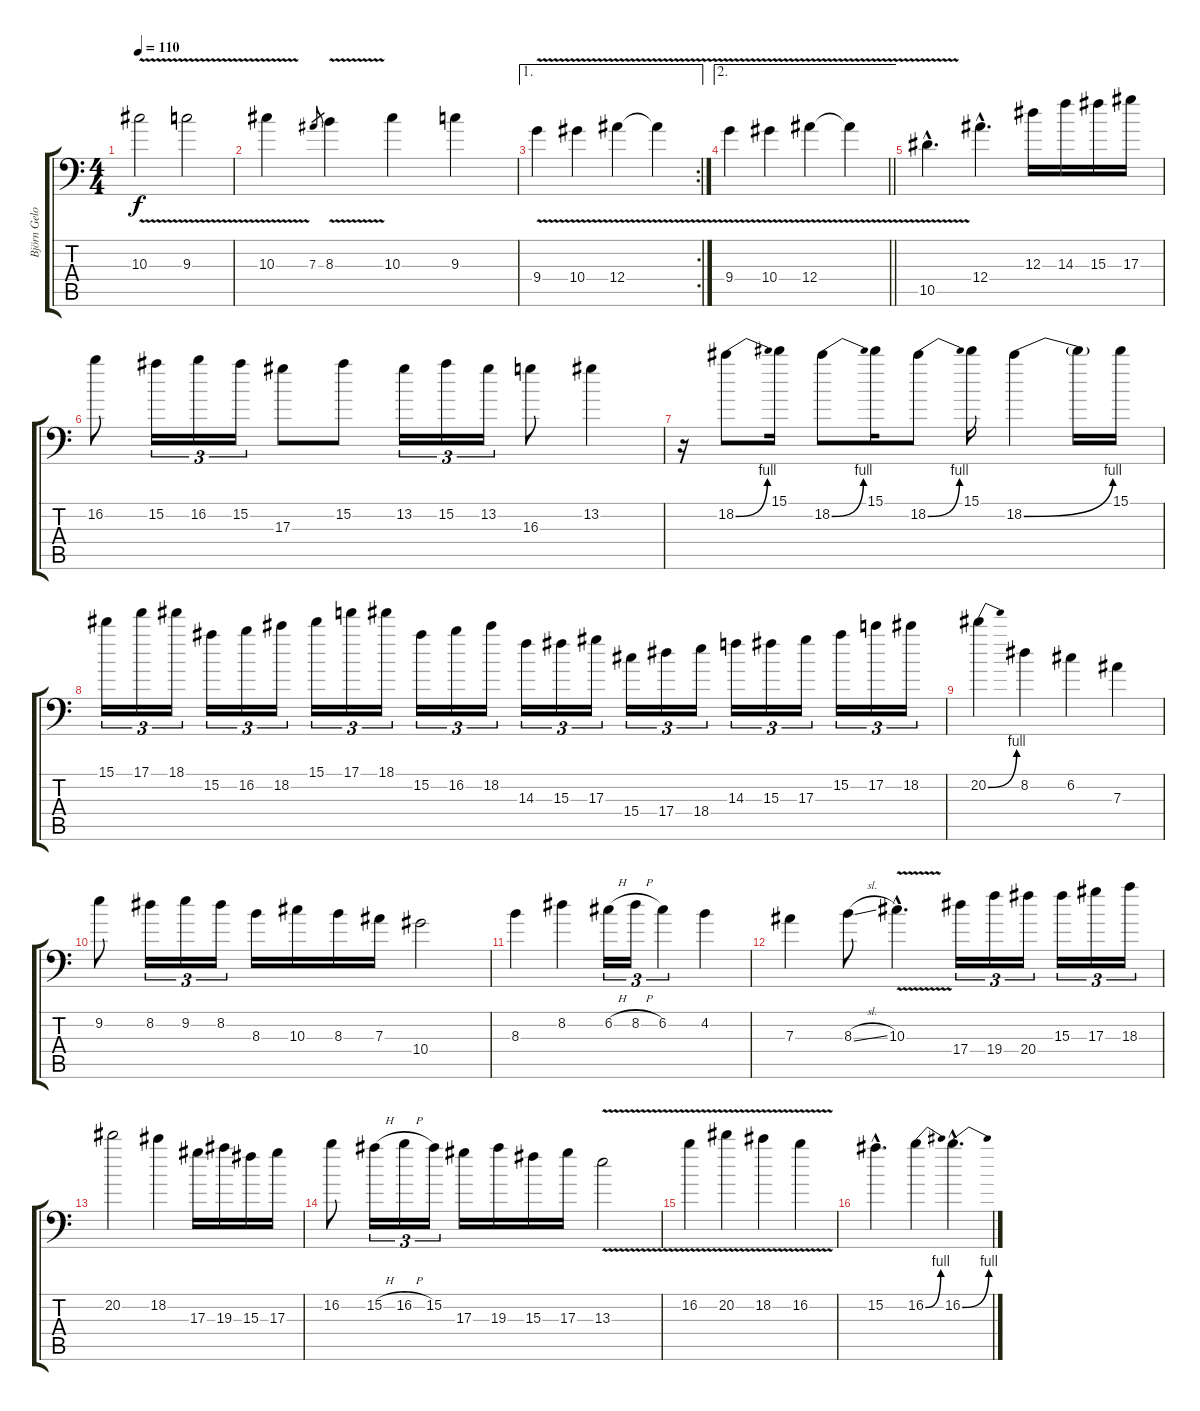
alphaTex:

\track ("Björn Gelotte" "Björn Gelo") {instrument distortionguitar}
\staff {score tabs}
\tuning (C4 G3 Eb3 Bb2 F2 Bb1) {hide}
\ts (4 4)
\tempo 110
\clef f4
\ks c
10.3{v}.2{dy f} 9.3{v}.2 |
10.3{v}.4 7.3.8{gr} 8.3{v}.4 10.3.4 9.3.4 |
\ae 1
\rc 2
9.4{v}.4 10.4{v}.4 12.4{v}.4 12.4{t}.4 |
\ae 2
\barLineRight lightlight
9.4{v}.4 10.4{v}.4 12.4{v}.4 12.4{t}.4 |
10.5{v hac}.4{d} 12.4{hac}.4{d} 12.3.16 14.3.16 15.3.16 17.3.16 |
16.2.8 15.2.16{tu (3 2)} 16.2.16{tu (3 2)} 15.2.16{tu (3 2)} 17.3.8 15.2.8 13.2.16{tu (3 2)} 15.2.16{tu (3 2)} 13.2.16{tu (3 2)} 16.3.8 13.2.4 |
r.16 18.2{be (bend 0 0 60 4)}.8 15.1.16 18.2{be (bend 0 0 60 4)}.8 15.1.16 18.2{be (bend 0 0 60 4)}.8 15.1.16 18.2{be (bend 0 0 60 4)}.4 18.2{t}.16 15.1.16 |
15.1.16{tu (3 2)} 17.1.16{tu (3 2)} 18.1.16{tu (3 2)} 15.2.16{tu (3 2)} 16.2.16{tu (3 2)} 18.2.16{tu (3 2)} 15.1.16{tu (3 2)} 17.1.16{tu (3 2)} 18.1.16{tu (3 2)} 15.2.16{tu (3 2)} 16.2.16{tu (3 2)} 18.2.16{tu (3 2)} 14.3.16{tu (3 2)} 15.3.16{tu (3 2)} 17.3.16{tu (3 2)} 15.4.16{tu (3 2)} 17.4.16{tu (3 2)} 18.4.16{tu (3 2)} 14.3.16{tu (3 2)} 15.3.16{tu (3 2)} 17.3.16{tu (3 2)} 15.2.16{tu (3 2)} 17.2.16{tu (3 2)} 18.2.16{tu (3 2)} |
20.2{be (bend 0 0 60 4)}.4 8.2.4 6.2.4 7.3.4 |
9.2.8 8.2.16{tu (3 2)} 9.2.16{tu (3 2)} 8.2.16{tu (3 2)} 8.3.16 10.3.16 8.3.16 7.3.16 10.4.2 |
8.3.4 8.2.4 6.2{h}.16{tu (3 2)} 8.2{h}.16{tu (3 2)} 6.2.4{tu (3 2)} 4.2.4 |
7.3.4 8.3{sl}.8 10.3{v hac}.4{d} 17.4.16{tu (3 2)} 19.4.16{tu (3 2)} 20.4.16{tu (3 2)} 15.3.16{tu (3 2)} 17.3.16{tu (3 2)} 18.3.16{tu (3 2)} |
20.2.2 18.2.4 17.3.16 19.3.16 15.3.16 17.3.16 |
16.2.8 15.2{h}.16{tu (3 2)} 16.2{h}.16{tu (3 2)} 15.2.16{tu (3 2)} 17.3.16 19.3.16 15.3.16 17.3.16 13.3{v}.2 |
16.2{v}.4 20.2{v}.4 18.2{v}.4 16.2{v}.4 |
15.2{hac}.4{d} 16.2{be (bend 0 0 60 4)}.4 16.2{be (bend 0 0 60 4) hac}.4{d}
